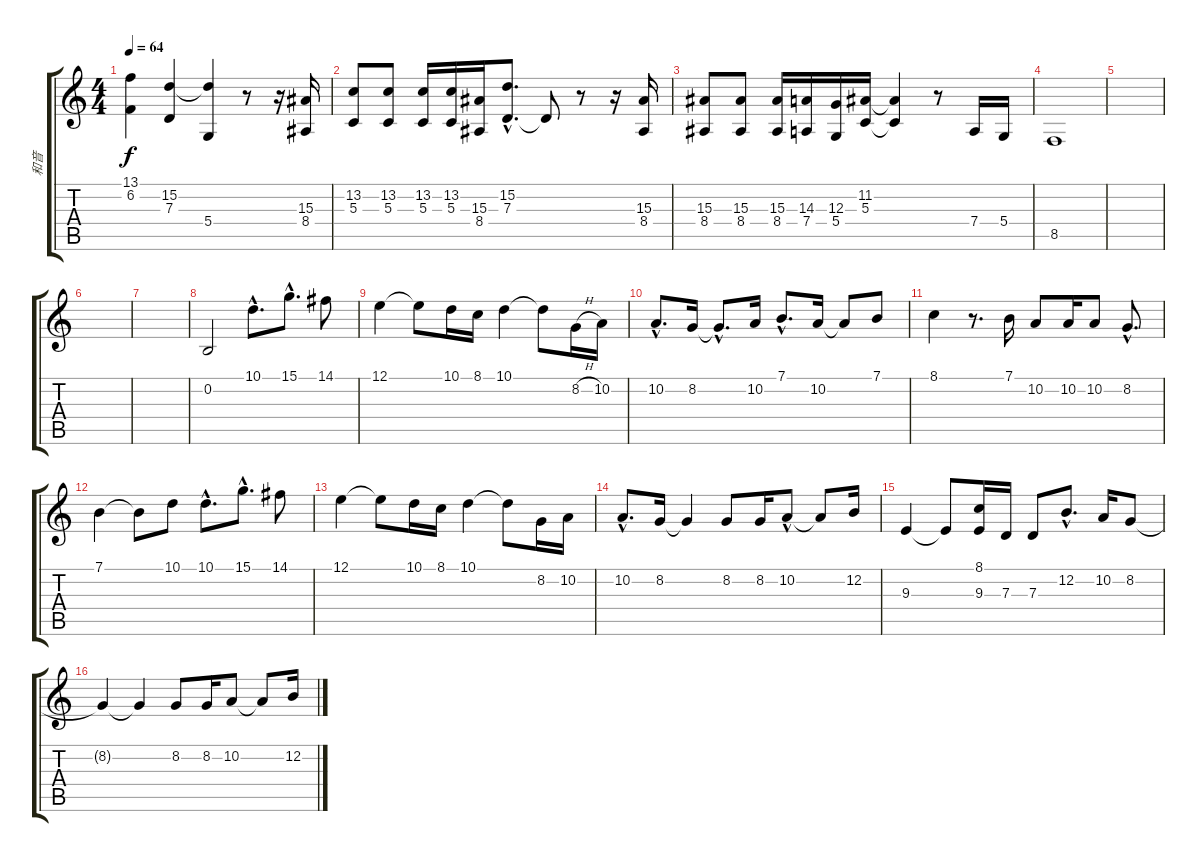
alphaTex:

\track ("和音" "和音") {instrument synthstrings1}
\staff {score tabs}
\tuning (E4 B3 G3 D3 A2 E2) {hide}
\ts (4 4)
\tempo 64
\clef g2
\ks c
(13.1 6.2).4{dy f} (15.2 7.3).4 (15.2{t} 5.4{t}).4 r.8 r.16 (15.3 8.4).16 |
(13.2 5.3).8 (13.2 5.3).8 (13.2 5.3).16 (13.2 5.3).16 (15.3 8.4).16 (15.2{hac} 7.3{hac}).8{d} 7.3{t}.8 r.8 r.16 (15.3 8.4).16 |
(15.3 8.4).8 (15.3 8.4).8 (15.3 8.4).16 (14.3 7.4).16 (12.3 5.4).16 (11.2 5.3).16 (11.2{t} 5.3{t}).4 r.8 7.4.16 5.4.16 |
8.5.1 |
|
|
|
0.2.2 10.1{hac}.8{d} 15.1{hac}.8{d} 14.1.8 |
12.1.4 12.1{t}.8 10.1.16 8.1.16 10.1.4 10.1{t}.8 8.2{h}.16 10.2.16 |
10.2{hac}.8{d} 8.2.16 8.2{hac t}.8{d} 10.2.16 7.1{hac}.8{d} 10.2.16 10.2{t}.8 7.1.8 |
8.1.4 r.8{d} 7.1.16 10.2.8 10.2.16 10.2.8 8.2{hac}.8{d} |
7.1.4 7.1{t}.8 10.1.8 10.1{hac}.8{d} 15.1{hac}.8{d} 14.1.8 |
12.1.4 12.1{t}.8 10.1.16 8.1.16 10.1.4 10.1{t}.8 8.2.16 10.2.16 |
10.2{hac}.8{d} 8.2.16 8.2{t}.4 8.2.8 8.2.16 10.2{hac}.8 10.2{t}.8 12.2.16 |
9.3.4 9.3{t}.8 (8.1 9.3).16 7.3.16 7.3.8 12.2{hac}.8{d} 10.2.16 8.2.8 |
8.2{t}.4 8.2{t}.4 8.2.8 8.2.16 10.2.8 10.2{t}.8 12.2.16
